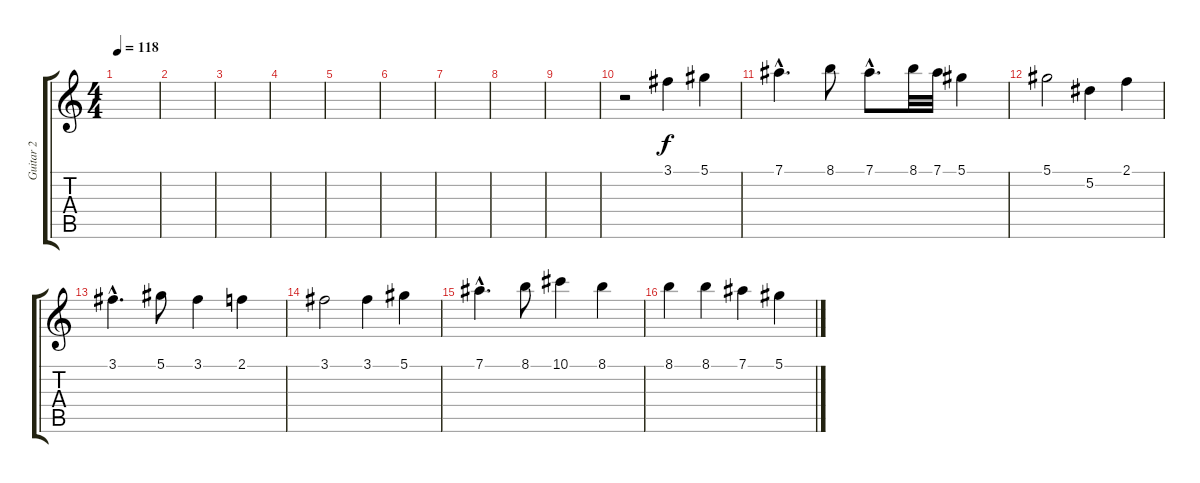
\track ("Guitar 2" "Guitar 2") {instrument acousticguitarnylon}
\staff {score tabs}
\tuning (Eb4 Bb3 Gb3 Db3 Ab2 Eb2) {hide}
\ts (4 4)
\tempo 118
\clef g2
\ks c
|
|
|
|
|
|
|
|
|
r.2 3.1.4 5.1.4 |
7.1{hac}.4{d} 8.1.8 7.1{hac}.8{d} 8.1.32 7.1.32 5.1.4 |
5.1.2 5.2.4 2.1.4 |
3.1{hac}.4{d} 5.1.8 3.1.4 2.1.4 |
3.1.2 3.1.4 5.1.4 |
7.1{hac}.4{d} 8.1.8 10.1.4 8.1.4 |
8.1.4 8.1.4 7.1.4 5.1.4
